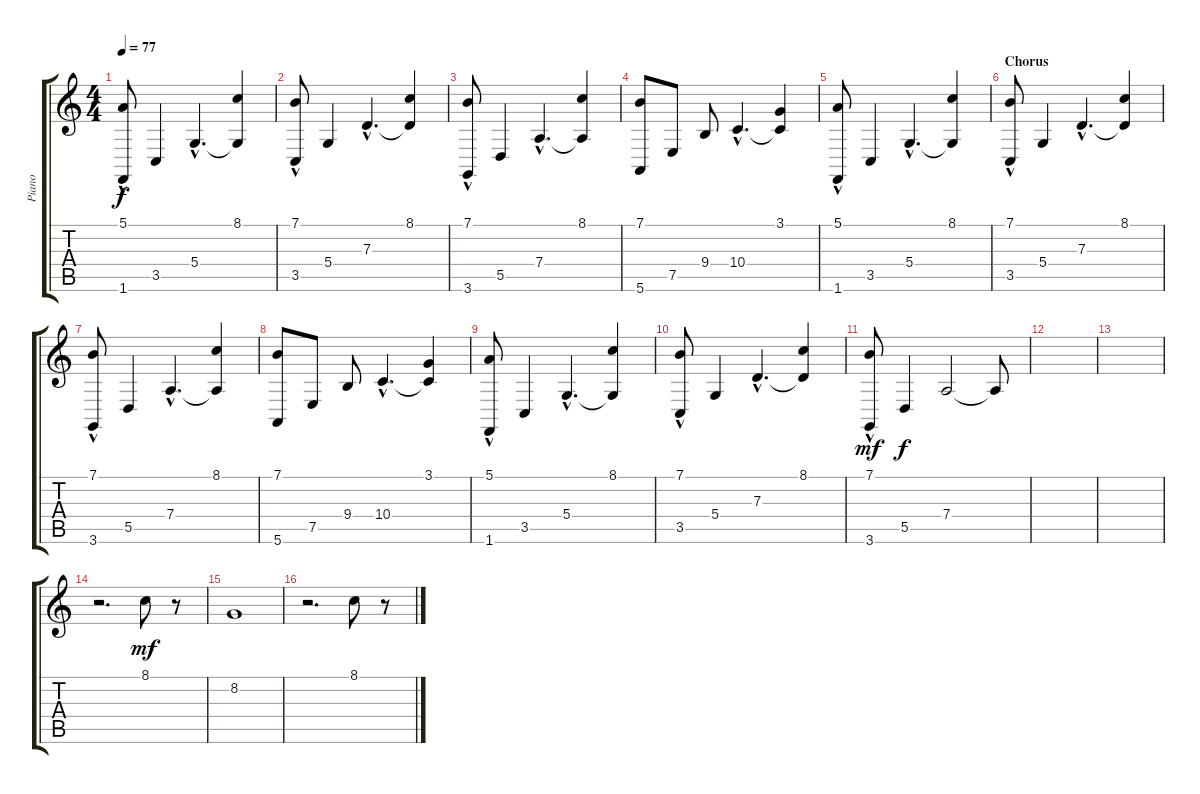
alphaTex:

\track ("Piano" "Piano") {instrument acousticgrandpiano}
\staff {score tabs}
\tuning (E4 B3 G3 D3 A2 E2) {hide}
\ts (4 4)
\tempo 77
\clef g2
\ks c
(5.1{hac} 1.6).8{dy f} 3.5.4 5.4{hac}.4{d} (8.1 5.4{t}).4 |
(7.1{hac} 3.5).8 5.4.4 7.3{hac}.4{d} (8.1 7.3{t}).4 |
(7.1{hac} 3.6).8 5.5.4 7.4{hac}.4{d} (8.1 7.4{t}).4 |
(7.1 5.6).8 7.5.8 9.4.8 10.4{hac}.4{d} (3.1 10.4{t}).4 |
(5.1{hac} 1.6).8 3.5.4 5.4{hac}.4{d} (8.1 5.4{t}).4 |
\section ("" "Chorus")
(7.1{hac} 3.5).8 5.4.4 7.3{hac}.4{d} (8.1 7.3{t}).4 |
(7.1{hac} 3.6).8 5.5.4 7.4{hac}.4{d} (8.1 7.4{t}).4 |
(7.1 5.6).8 7.5.8 9.4.8 10.4{hac}.4{d} (3.1 10.4{t}).4 |
(5.1{hac} 1.6).8 3.5.4 5.4{hac}.4{d} (8.1 5.4{t}).4 |
(7.1{hac} 3.5).8 5.4.4 7.3{hac}.4{d} (8.1 7.3{t}).4 |
(7.1{hac} 3.6).8{dy mf} 5.5.4{dy f} 7.4.2 7.4{t}.8 |
|
|
r.2{d} 8.1.8{dy mf} r.8 |
8.2.1 |
r.2{d} 8.1.8 r.8
